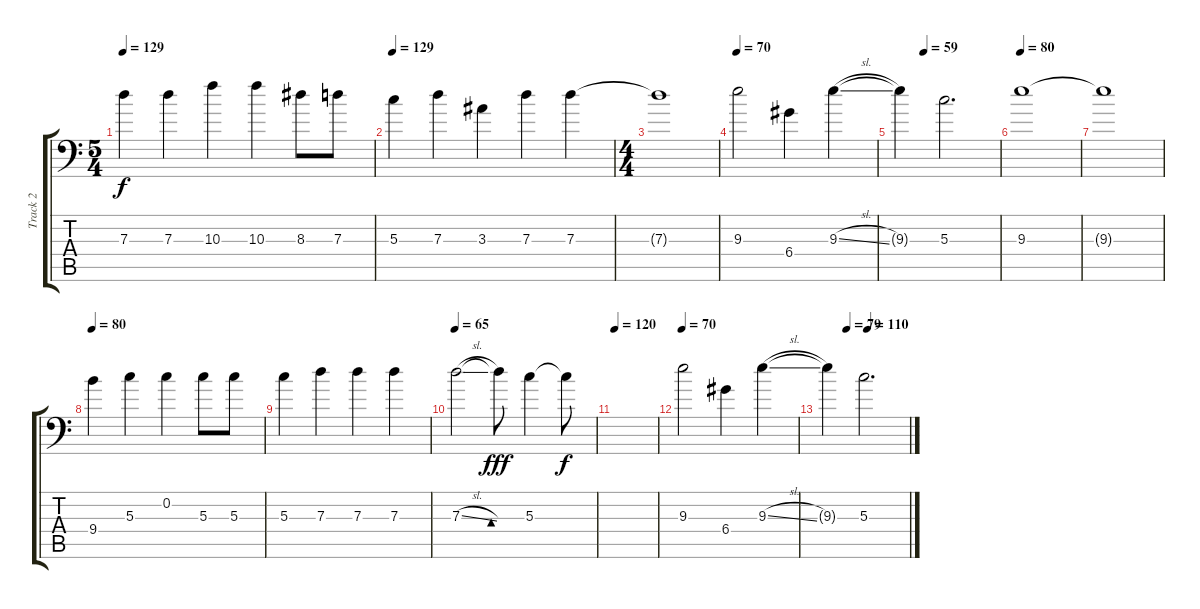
\track ("Track 2" "Track 2") {instrument electricguitarjazz}
\staff {score tabs}
\tuning (D4 C4 G3 D3 A2 A1) {hide}
\ts (5 4)
\tempo 129
\clef f4
\ks c
7.3.4{dy f} 7.3.4 10.3.4 10.3.4 8.3.8 7.3.8 |
\tempo 129
5.3.4 7.3.4 3.3.4 7.3.4 7.3.4 |
\ts (4 4)
7.3{t}.1 |
\tempo 70
9.3.2 6.4.4 9.3{sl}.4 |
\tempo (59 0.25)
9.3{t}.4 5.3.2{d} |
\tempo 80
9.3.1 |
9.3{t}.1 |
\tempo 80
9.4.4 5.3.4 0.2.4 5.3.8 5.3.8 |
5.3.4 7.3.4 7.3.4 7.3.4 |
\tempo 65
7.3{sl}.2 7.3{t}.8{bd 480 dy fff} 5.3.4 5.3{t}.8{dy f} |
\tempo 120
|
\tempo 70
9.3.2 6.4.4 9.3{sl}.4 |
\tempo (79 0.25)
\tempo (110 0.5)
9.3{t}.4 5.3.2{d}
